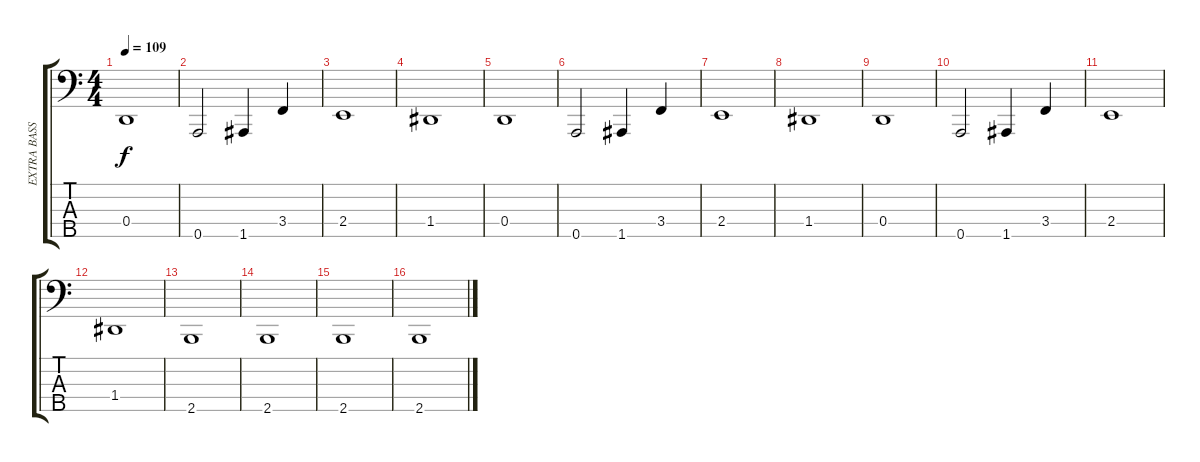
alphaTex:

\track ("EXTRA BASS" "EXTRA BASS") {instrument electricbasspick}
\staff {score tabs}
\tuning (F2 C2 G1 D1 A0) {hide}
\ts (4 4)
\tempo 109
\clef f4
\ks c
0.4.1{dy f} |
0.5.2 1.5.4 3.4.4 |
2.4.1 |
1.4.1 |
0.4.1 |
0.5.2 1.5.4 3.4.4 |
2.4.1 |
1.4.1 |
0.4.1 |
0.5.2 1.5.4 3.4.4 |
2.4.1 |
1.4.1 |
2.5.1 |
2.5.1 |
2.5.1 |
2.5.1
